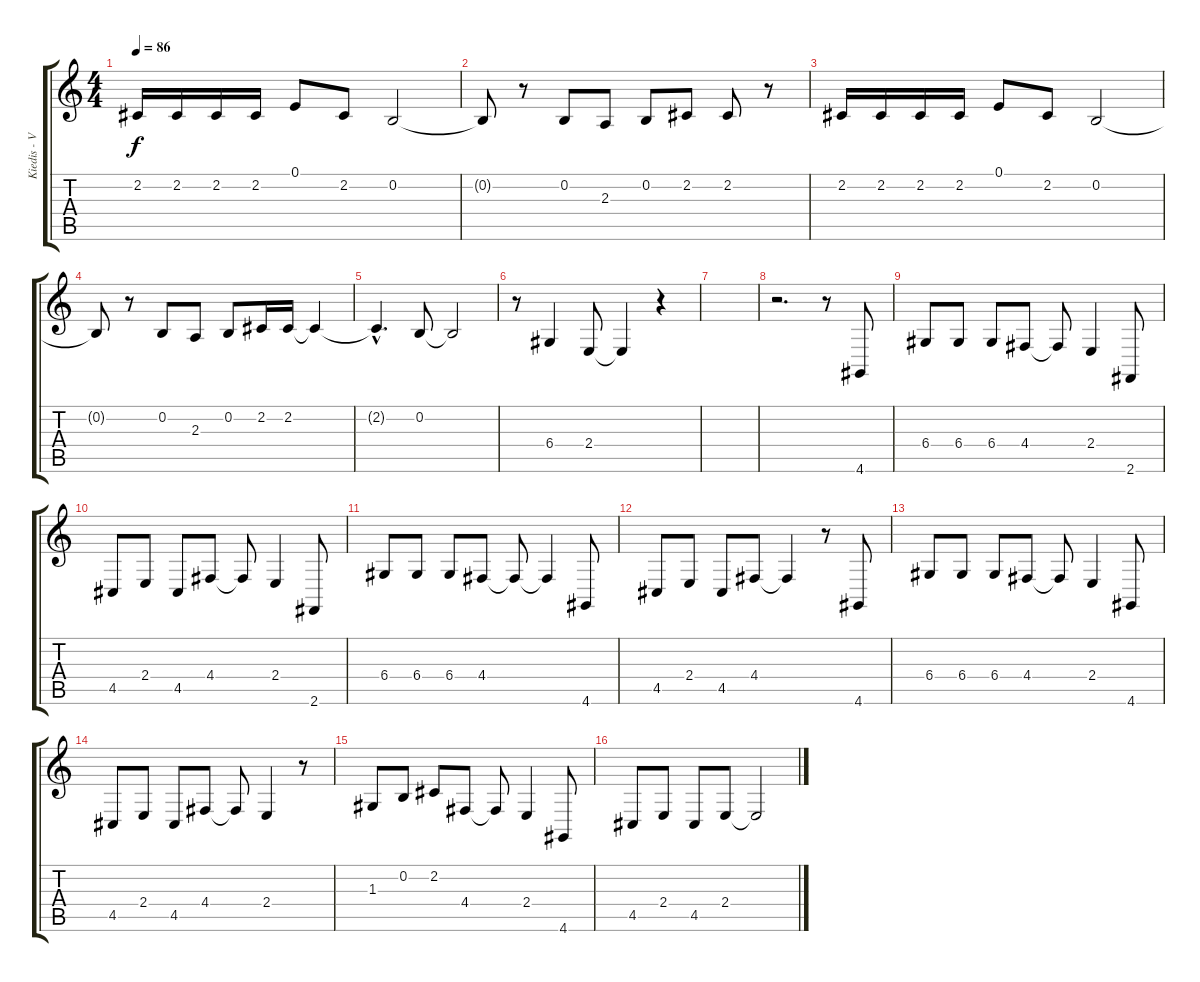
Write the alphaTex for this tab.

\track ("Kiedis - Voice" "Kiedis - V") {instrument bassoon}
\staff {score tabs}
\tuning (E4 B3 G3 D3 A2 E2) {hide}
\ts (4 4)
\tempo 86
\clef g2
\ks c
2.2.16{dy f} 2.2.16 2.2.16 2.2.16 0.1.8 2.2.8 0.2.2 |
0.2{t}.8 r.8 0.2.8 2.3.8 0.2.8 2.2.8 2.2.8 r.8 |
2.2.16 2.2.16 2.2.16 2.2.16 0.1.8 2.2.8 0.2.2 |
0.2{t}.8 r.8 0.2.8 2.3.8 0.2.8 2.2.16 2.2.16 2.2{t}.4 |
2.2{hac t}.4{d} 0.2.8 0.2{t}.2 |
r.8 6.4.4 2.4.8 2.4{t}.4 r.4 |
|
r.2{d} r.8 4.6.8 |
6.4.8 6.4.8 6.4.8 4.4.8 4.4{t}.8 2.4.4 2.6.8 |
4.5.8 2.4.8 4.5.8 4.4.8 4.4{t}.8 2.4.4 2.6.8 |
6.4.8 6.4.8 6.4.8 4.4.8 4.4{t}.8 4.4{t}.4 4.6.8 |
4.5.8 2.4.8 4.5.8 4.4.8 4.4{t}.4 r.8 4.6.8 |
6.4.8 6.4.8 6.4.8 4.4.8 4.4{t}.8 2.4.4 4.6.8 |
4.5.8 2.4.8 4.5.8 4.4.8 4.4{t}.8 2.4.4 r.8 |
1.3.8 0.2.8 2.2.8 4.4.8 4.4{t}.8 2.4.4 4.6.8 |
4.5.8 2.4.8 4.5.8 2.4.8 2.4{t}.2
